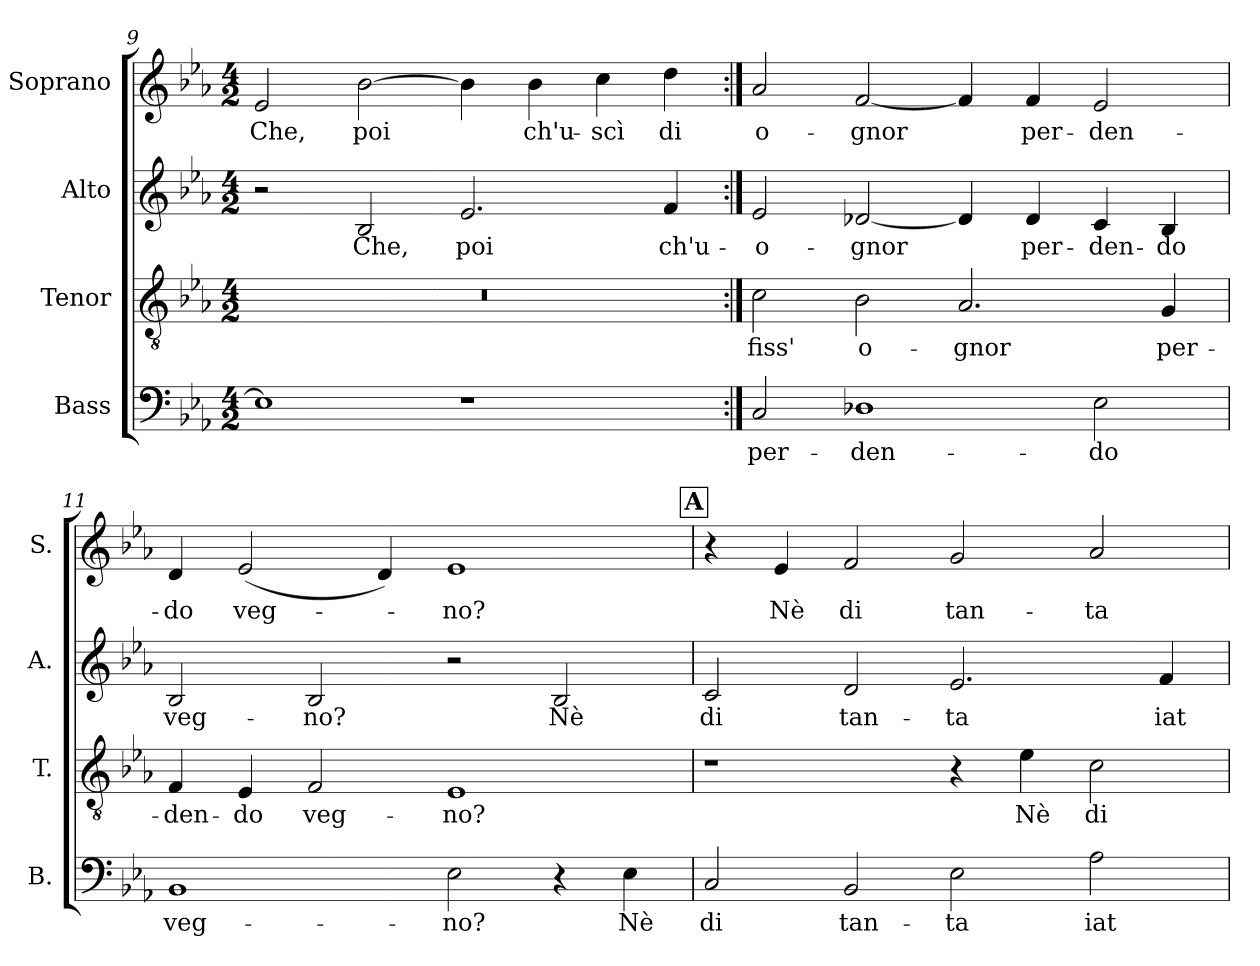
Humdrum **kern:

**kern	**text	**kern	**text	**kern	**text	**kern	**text
*part4	*part4	*part3	*part3	*part2	*part2	*part1	*part1
*staff4	*staff4	*staff3	*staff3	*staff2	*staff2	*staff1	*staff1
*I"Bass	*	*I"Tenor	*	*I"Alto	*	*I"Soprano	*
*I'B.	*	*I'T.	*	*I'A.	*	*I'S.	*
!!LO:LB:g=z
*clefF4	*	*clefGv2	*	*clefG2	*	*clefG2	*
*	*	*ITrd7c12	*	*	*	*	*
*k[b-e-a-]	*	*k[b-e-a-]	*	*k[b-e-a-]	*	*k[b-e-a-]	*
*E-:	*	*E-:	*	*E-:	*	*E-:	*
*M4/2	*	*M4/2	*	*M4/2	*	*M4/2	*
=9	=9	=9	=9	=9	=9	=9	=9
!	!	!LO:N:vis=1	!	!	!	!	!
!	!	!	!	!	!	!	!LO:LY:b:color=#000000
1E-i]	.	0r	.	2r	.	2e-i/	Che,
!	!	!	!	!	!LO:LY:b:color=#000000	!	!
!	!	!	!	!	!	!	!LO:LY:b:color=#000000
.	.	.	.	2B-i/	Che,	[>2b-i\	poi
!	!	!	!	!	!LO:LY:b:color=#000000	!	!
1r	.	.	.	2.e-i/	poi	4b-i\]	.
!	!	!	!	!	!	!	!LO:LY:b:color=#000000
.	.	.	.	.	.	4b-i\	ch'u-
!	!	!	!	!	!	!	!LO:LY:b:color=#000000
.	.	.	.	.	.	4cci\	-scì
!	!	!	!	!	!LO:LY:b:color=#000000	!	!
!	!	!	!	!	!	!	!LO:LY:b:color=#000000
.	.	.	.	4fi/	ch'u-	4ddi\	di
=10:|!	=10:|!	=10:|!	=10:|!	=10:|!	=10:|!	=10:|!	=10:|!
!	!LO:LY:b:color=#000000	!	!	!	!	!	!
!	!	!	!LO:LY:b:color=#000000	!	!	!	!
!	!	!	!	!	!LO:LY:b:color=#000000	!	!
!	!	!	!	!	!	!	!LO:LY:b:color=#000000
2Ci/	per-	2Ci\	fiss'	2e-i/	-o-	2a-i/	o-
!	!LO:LY:b:color=#000000	!	!	!	!	!	!
!	!	!	!LO:LY:b:color=#000000	!	!	!	!
!	!	!	!	!	!LO:LY:b:color=#000000	!	!
!	!	!	!	!	!	!	!LO:LY:b:color=#000000
1D-Xi	-den-	2BB-i\	o-	[<2d-Xi/	-gnor	[<2fi/	-gnor
!	!	!	!LO:LY:b:color=#000000	!	!	!	!
.	.	2.AA-i/	-gnor	4d-i/]	.	4fi/]	.
!	!	!	!	!	!LO:LY:b:color=#000000	!	!
!	!	!	!	!	!	!	!LO:LY:b:color=#000000
.	.	.	.	4d-i/	per-	4fi/	per-
!	!LO:LY:b:color=#000000	!	!	!	!	!	!
!	!	!	!	!	!LO:LY:b:color=#000000	!	!
!	!	!	!	!	!	!	!LO:LY:b:color=#000000
2E-i\	-do	.	.	4ci/	-den-	2e-i/	-den-
!	!	!	!LO:LY:b:color=#000000	!	!	!	!
!	!	!	!	!	!LO:LY:b:color=#000000	!	!
.	.	4GGi/	per-	4B-i/	-do	.	.
=11	=11	=11	=11	=11	=11	=11	=11
!	!LO:LY:b:color=#000000	!	!	!	!	!	!
!	!	!	!LO:LY:b:color=#000000	!	!	!	!
!	!	!	!	!	!LO:LY:b:color=#000000	!	!
!	!	!	!	!	!	!	!LO:LY:b:color=#000000
1BB-i	veg-	4FFi/	-den-	2B-i/	veg-	4di/	-do
!	!	!	!LO:LY:b:color=#000000	!	!	!	!
!	!	!	!	!	!	!	!LO:LY:b:color=#000000
.	.	4EE-i/	-do	.	.	(2e-i/	veg-
!	!	!	!LO:LY:b:color=#000000	!	!	!	!
!	!	!	!	!	!LO:LY:b:color=#000000	!	!
.	.	2FFi/	veg-	2B-i/	-no?	.	.
.	.	.	.	.	.	4di/)	.
!	!LO:LY:b:color=#000000	!	!	!	!	!	!
!	!	!	!LO:LY:b:color=#000000	!	!	!	!
!	!	!	!	!	!	!	!LO:LY:b:color=#000000
2E-i\	-no?	1EE-i	-no?	2r	.	1e-i	-no?
!	!	!	!	!	!LO:LY:b:color=#000000	!	!
4r	.	.	.	2B-i/	Nè	.	.
!	!LO:LY:b:color=#000000	!	!	!	!	!	!
4E-i\	Nè	.	.	.	.	.	.
!!LO:REH:place=s1:B:color=#000000:enc=box:fs=14.8553:t=A
=12	=12	=12	=12	=12	=12	=12	=12
!	!LO:LY:b:color=#000000	!	!	!	!	!	!
!	!	!	!	!	!LO:LY:b:color=#000000	!	!
2Ci/	di	1r	.	2ci/	di	4r	.
!	!	!	!	!	!	!	!LO:LY:b:color=#000000
.	.	.	.	.	.	4e-i/	Nè
!	!LO:LY:b:color=#000000	!	!	!	!	!	!
!	!	!	!	!	!LO:LY:b:color=#000000	!	!
!	!	!	!	!	!	!	!LO:LY:b:color=#000000
2BB-i/	tan-	.	.	2di/	tan-	2fi/	di
!	!LO:LY:b:color=#000000	!	!	!	!	!	!
!	!	!	!	!	!LO:LY:b:color=#000000	!	!
!	!	!	!	!	!	!	!LO:LY:b:color=#000000
2E-i\	-ta	4r	.	2.e-i/	-ta	2gi/	tan-
!	!	!	!LO:LY:b:color=#000000	!	!	!	!
.	.	4E-i\	Nè	.	.	.	.
!	!LO:LY:b:color=#000000	!	!	!	!	!	!
!	!	!	!LO:LY:b:color=#000000	!	!	!	!
!	!	!	!	!	!	!	!LO:LY:b:color=#000000
2A-i\	iat-	2Ci\	di	.	.	2a-i/	-ta
!	!	!	!	!	!LO:LY:b:color=#000000	!	!
.	.	.	.	4fi/	iat-	.	.
=	=	=	=	=	=	=	=
*-	*-	*-	*-	*-	*-	*-	*-
